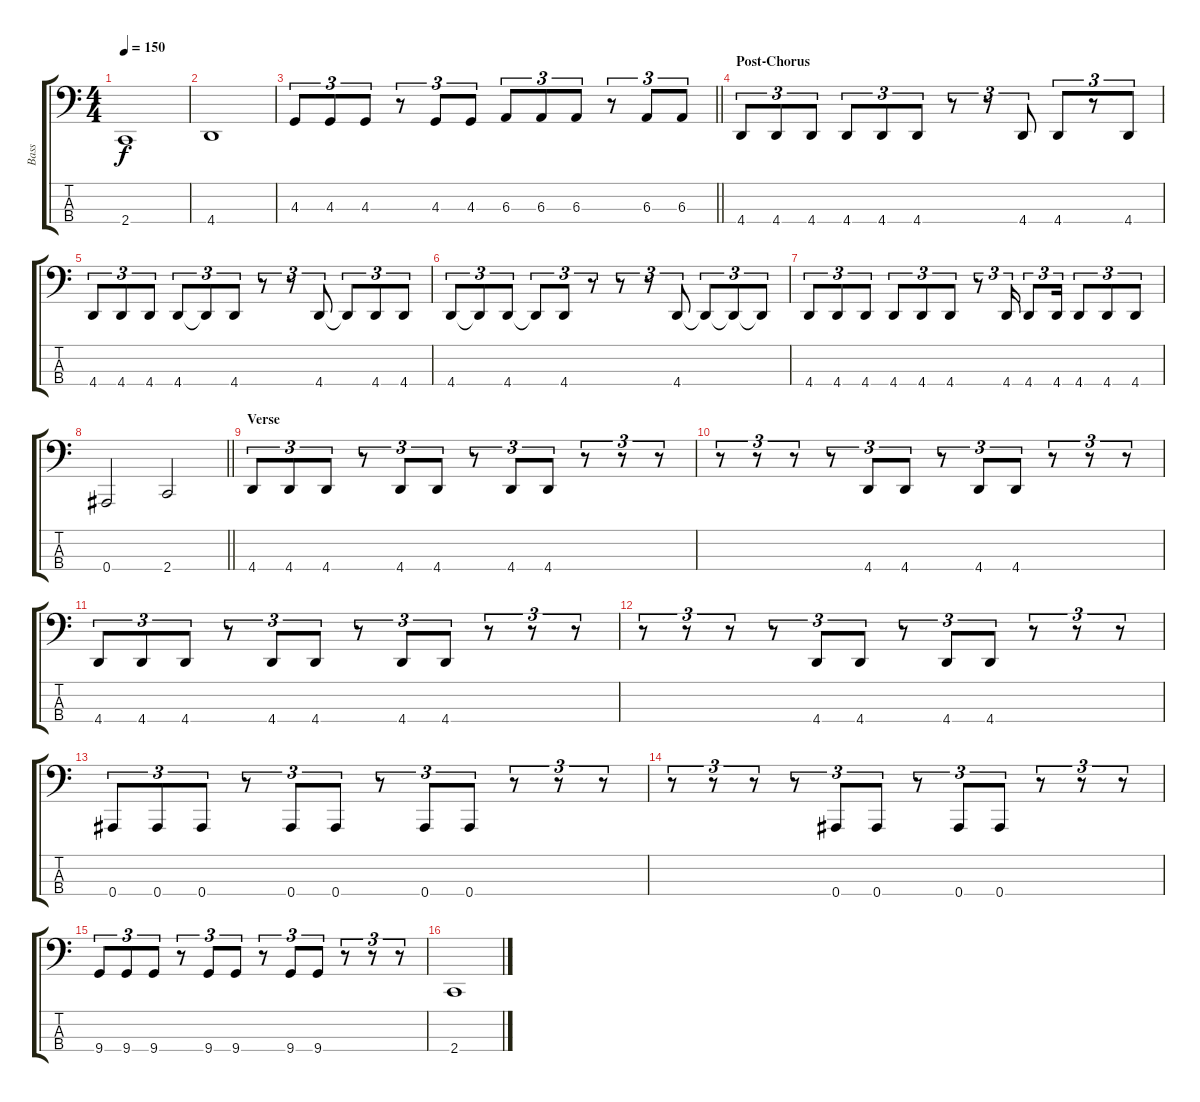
\track ("Bass" "Bass") {instrument electricbassfinger}
\staff {score tabs}
\tuning (Db2 Ab1 Eb1 Bb0) {hide}
\ts (4 4)
\tempo 150
\clef f4
\ks c
2.4.1{dy f} |
4.4.1 |
\barLineRight lightlight
4.3.8{tu (3 2)} 4.3.8{tu (3 2)} 4.3.8{tu (3 2)} r.8{tu (3 2)} 4.3.8{tu (3 2)} 4.3.8{tu (3 2)} 6.3.8{tu (3 2)} 6.3.8{tu (3 2)} 6.3.8{tu (3 2)} r.8{tu (3 2)} 6.3.8{tu (3 2)} 6.3.8{tu (3 2)} |
\section ("" "Post-Chorus")
4.4.8{tu (3 2)} 4.4.8{tu (3 2)} 4.4.8{tu (3 2)} 4.4.8{tu (3 2)} 4.4.8{tu (3 2)} 4.4.8{tu (3 2)} r.8{tu (3 2)} r.8{tu (3 2)} 4.4.8{tu (3 2)} 4.4.8{tu (3 2)} r.8{tu (3 2)} 4.4.8{tu (3 2)} |
4.4.8{tu (3 2)} 4.4.8{tu (3 2)} 4.4.8{tu (3 2)} 4.4.8{tu (3 2)} 4.4{t}.8{tu (3 2)} 4.4.8{tu (3 2)} r.8{tu (3 2)} r.8{tu (3 2)} 4.4.8{tu (3 2)} 4.4{t}.8{tu (3 2)} 4.4.8{tu (3 2)} 4.4.8{tu (3 2)} |
4.4.8{tu (3 2)} 4.4{t}.8{tu (3 2)} 4.4.8{tu (3 2)} 4.4{t}.8{tu (3 2)} 4.4.8{tu (3 2)} r.8{tu (3 2)} r.8{tu (3 2)} r.8{tu (3 2)} 4.4.8{tu (3 2)} 4.4{t}.8{tu (3 2)} 4.4{t}.8{tu (3 2)} 4.4{t}.8{tu (3 2)} |
4.4.8{tu (3 2)} 4.4.8{tu (3 2)} 4.4.8{tu (3 2)} 4.4.8{tu (3 2)} 4.4.8{tu (3 2)} 4.4.8{tu (3 2)} r.8{tu (3 2)} 4.4.16{tu (3 2)} 4.4.8{tu (3 2)} 4.4.16{tu (3 2)} 4.4.8{tu (3 2)} 4.4.8{tu (3 2)} 4.4.8{tu (3 2)} |
\barLineRight lightlight
0.4.2 2.4.2 |
\section ("" "Verse")
4.4.8{tu (3 2)} 4.4.8{tu (3 2)} 4.4.8{tu (3 2)} r.8{tu (3 2)} 4.4.8{tu (3 2)} 4.4.8{tu (3 2)} r.8{tu (3 2)} 4.4.8{tu (3 2)} 4.4.8{tu (3 2)} r.8{tu (3 2)} r.8{tu (3 2)} r.8{tu (3 2)} |
r.8{tu (3 2)} r.8{tu (3 2)} r.8{tu (3 2)} r.8{tu (3 2)} 4.4.8{tu (3 2)} 4.4.8{tu (3 2)} r.8{tu (3 2)} 4.4.8{tu (3 2)} 4.4.8{tu (3 2)} r.8{tu (3 2)} r.8{tu (3 2)} r.8{tu (3 2)} |
4.4.8{tu (3 2)} 4.4.8{tu (3 2)} 4.4.8{tu (3 2)} r.8{tu (3 2)} 4.4.8{tu (3 2)} 4.4.8{tu (3 2)} r.8{tu (3 2)} 4.4.8{tu (3 2)} 4.4.8{tu (3 2)} r.8{tu (3 2)} r.8{tu (3 2)} r.8{tu (3 2)} |
r.8{tu (3 2)} r.8{tu (3 2)} r.8{tu (3 2)} r.8{tu (3 2)} 4.4.8{tu (3 2)} 4.4.8{tu (3 2)} r.8{tu (3 2)} 4.4.8{tu (3 2)} 4.4.8{tu (3 2)} r.8{tu (3 2)} r.8{tu (3 2)} r.8{tu (3 2)} |
0.4.8{tu (3 2)} 0.4.8{tu (3 2)} 0.4.8{tu (3 2)} r.8{tu (3 2)} 0.4.8{tu (3 2)} 0.4.8{tu (3 2)} r.8{tu (3 2)} 0.4.8{tu (3 2)} 0.4.8{tu (3 2)} r.8{tu (3 2)} r.8{tu (3 2)} r.8{tu (3 2)} |
r.8{tu (3 2)} r.8{tu (3 2)} r.8{tu (3 2)} r.8{tu (3 2)} 0.4.8{tu (3 2)} 0.4.8{tu (3 2)} r.8{tu (3 2)} 0.4.8{tu (3 2)} 0.4.8{tu (3 2)} r.8{tu (3 2)} r.8{tu (3 2)} r.8{tu (3 2)} |
9.4.8{tu (3 2)} 9.4.8{tu (3 2)} 9.4.8{tu (3 2)} r.8{tu (3 2)} 9.4.8{tu (3 2)} 9.4.8{tu (3 2)} r.8{tu (3 2)} 9.4.8{tu (3 2)} 9.4.8{tu (3 2)} r.8{tu (3 2)} r.8{tu (3 2)} r.8{tu (3 2)} |
2.4.1
